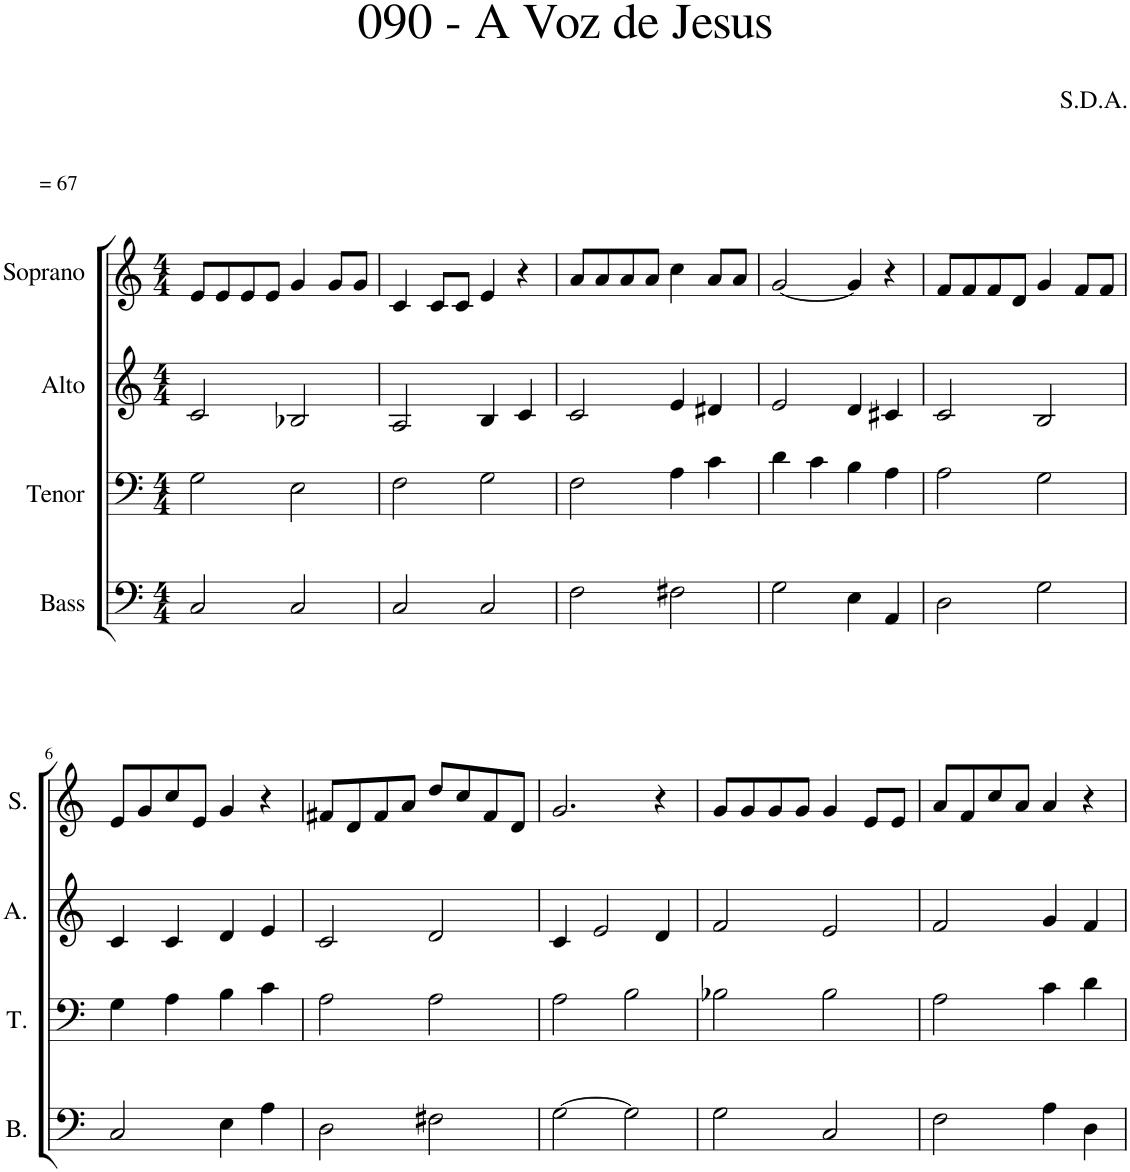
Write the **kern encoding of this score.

**kern	**kern	**kern	**kern
*part4	*part3	*part2	*part1
*staff4	*staff3	*staff2	*staff1
*I"Bass	*I"Tenor	*I"Alto	*I"Soprano
*I'B.	*I'T.	*I'A.	*I'S.
*clefF4	*clefF4	*clefG2	*clefG2
*k[]	*k[]	*k[]	*k[]
*M4/4	*M4/4	*M4/4	*M4/4
=1	=1	=1	=1
!	!	!	!LO:TX:a:t== 67
2C/	2G\	2c/	8e/L
.	.	.	8e/
.	.	.	8e/
.	.	.	8e/J
2C/	2E\	2B-X/	4g/
.	.	.	8g/L
.	.	.	8g/J
=2	=2	=2	=2
2C/	2F\	2A/	4c/
.	.	.	8c/L
.	.	.	8c/J
2C/	2G\	4B/	4e/
.	.	4c/	4r
=3	=3	=3	=3
2F\	2F\	2c/	8a/L
.	.	.	8a/
.	.	.	8a/
.	.	.	8a/J
2F#X\	4A\	4e/	4cc\
.	4c\	4d#X/	8a/L
.	.	.	8a/J
=4	=4	=4	=4
2G\	4d\	2e/	[2g/
.	4c\	.	.
4E\	4B\	4d/	4g/]
4AA/	4A\	4c#X/	4r
=5	=5	=5	=5
2D\	2A\	2c/	8f/L
.	.	.	8f/
.	.	.	8f/
.	.	.	8d/J
2G\	2G\	2B/	4g/
.	.	.	8f/L
.	.	.	8f/J
!!LO:LB:g=z
=6	=6	=6	=6
2C/	4G\	4c/	8e/L
.	.	.	8g/
.	4A\	4c/	8cc/
.	.	.	8e/J
4E\	4B\	4d/	4g/
4A\	4c\	4e/	4r
=7	=7	=7	=7
2D\	2A\	2c/	8f#X/L
.	.	.	8d/
.	.	.	8f#/
.	.	.	8a/J
2F#X\	2A\	2d/	8dd/L
.	.	.	8cc/
.	.	.	8f#/
.	.	.	8d/J
=8	=8	=8	=8
[2G\	2A\	4c/	2.g/
.	.	2e/	.
2G\]	2B\	.	.
.	.	4d/	4r
=9	=9	=9	=9
2G\	2B-X\	2f/	8g/L
.	.	.	8g/
.	.	.	8g/
.	.	.	8g/J
2C/	2B-\	2e/	4g/
.	.	.	8e/L
.	.	.	8e/J
=10	=10	=10	=10
2F\	2A\	2f/	8a/L
.	.	.	8f/
.	.	.	8cc/
.	.	.	8a/J
4A\	4c\	4g/	4a/
4D\	4d\	4f/	4r
=	=	=	=
*-	*-	*-	*-
